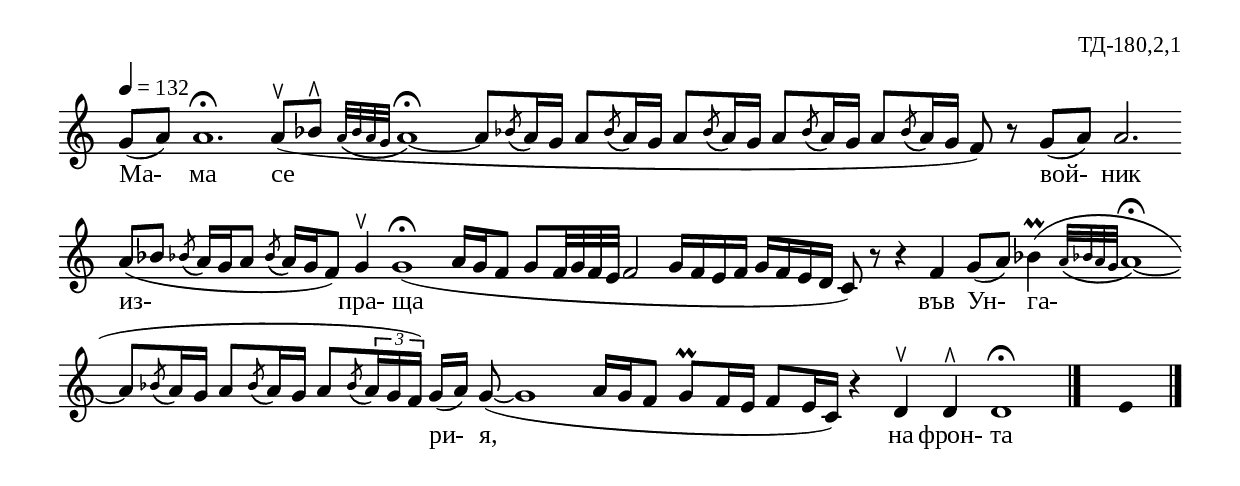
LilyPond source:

%{
td_180_2_01
%}

\include "td-preamble.ly"

\score {
\relative c'' {
\tempo 4 = 132
\cadenzaOn
g8([ a]) a1.\fermata a8^\ltoe([ bes^\rtoe] \grace { a32[\( bes a g] } a1\)\fermata~
a8[ \grace { \stdB bes!8\( \stdE } a16\) g] 
a8[ \grace { \stdB bes8\( \stdE } a16\) g]
a8[ \grace { \stdB bes8\( \stdE } a16\) g] 
a8[ \grace { \stdB bes8\( \stdE } a16\) g]
a8[ \grace { \stdB bes8\( \stdE } a16\) g] f8\noBeam) r
\bar ""
g8([ a]) \bar "" a2. \bar "" a8([ bes!] \grace { \stdB bes!8\( \stdE } a16\)[ g a8] 
\grace {\stdB bes8\( \stdE } a16\)[ g f8]) \bar "" g4^\ltoe g1\fermata( a16[ g f8] \bar "" 
g[ f32 g f e] \bar "" f2
\bar ""
g16[ f e f] \bar "" g[ f e d] c8\noBeam) r8 r4 \bar "" f4 g8([ a]) 
bes!4(\prall \grace { a32[\( bes! a g] } a1\)\fermata~ \bar ""
a8[ \grace { \stdB bes!8\( \stdE } a16\) g] \bar "" 
a8[ \grace { \stdB bes8\( \stdE } a16\) g] \bar ""
a8[ \grace { \stdB bes8\( \stdE } \times 2/3 { a16\) g f)]  } 
\bar ""
g16[( a]) g8\noBeam(~ g1 a16[ g f8] g\prall[ f16 e] f8[ e16 c]) r4 d^\ltoe d^\rtoe d1\fermata
 \bar "|." 
s4 \fixB e
 \bar "|." 
}
\addlyrics { Ма- ма се вой- ник из- пра- ща във Ун- га- ри- я, на фрон- та }
%
\layout {
   \context { 
	    \Staff \remove "Time_signature_engraver" } 
  indent = #0
  line-width = 190\mm
  ragged-right=##f
}
%
\midi { 
	\context {
		\Score tempoWholesPerMinute = #(ly:make-moment 132 4)
		}
	}
}
%
\header{
  opus = "ТД-180,2,1"
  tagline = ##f
}


